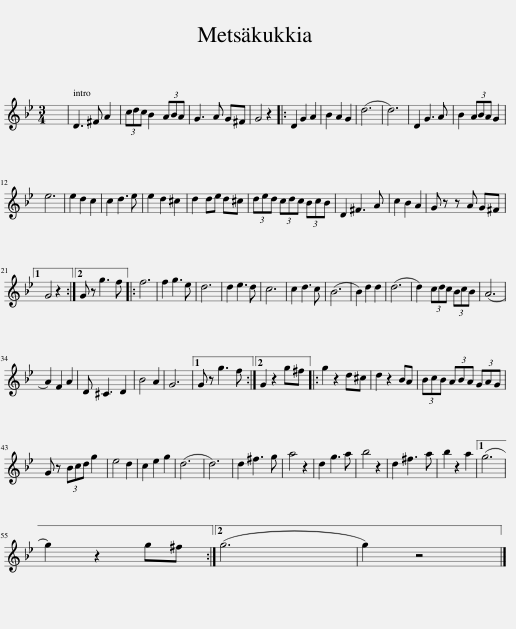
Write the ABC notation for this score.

X:1
L:1/8
M:3/4
I:linebreak $
K:Gmin
V:1 treble
V:1
 x6 | D3 ^F A2 | (3cdc B2 (3ABA | G3 A G^F | G4 z2 |: %5
 D2 G2 A2 | B2 A2 G2 | (d6 | d6) | D2 G3 A | %10
 B2 (3ABA G2 |$ e6 | e2 d2 c2 | c2 d3 e | e2 d2 ^c2 | %15
 d2 de d^c | (3ded (3cdc (3BcB | D2 ^F3 A | c2 B2 A2 | G z z A G^F |1$ %20
 G4 z2 :|2 G z g3 f |: f6 | f2 g3 e | d6 | %25
 d2 e3 d | c6 | c2 d3 c | (B6 | B2) d2 d2 | %30
 (d6 | d2) (3cdc (3BcB | (A6 |$ A2) F2 A2 | D ^C3 D2 | %35
 B4 A2 | G6 |1 G z g3 f :|2 G2 z2 g^f |: g2 z2 d^c | %40
 d2 z2 BA | (3BcB (3ABA (3GAG |$ G z (3Bcd g2 | e4 d2 | c2 e2 g2 | %45
 (d6 | d6) | d2 ^f3 g | a4 z2 | d2 g3 a | %50
 b4 z2 | d2 ^f3 a | b2 z2 a2 |1 (g6 |$ g2) z2 g^f :|2 %55
 (g6 | g2) z4 |] %57
